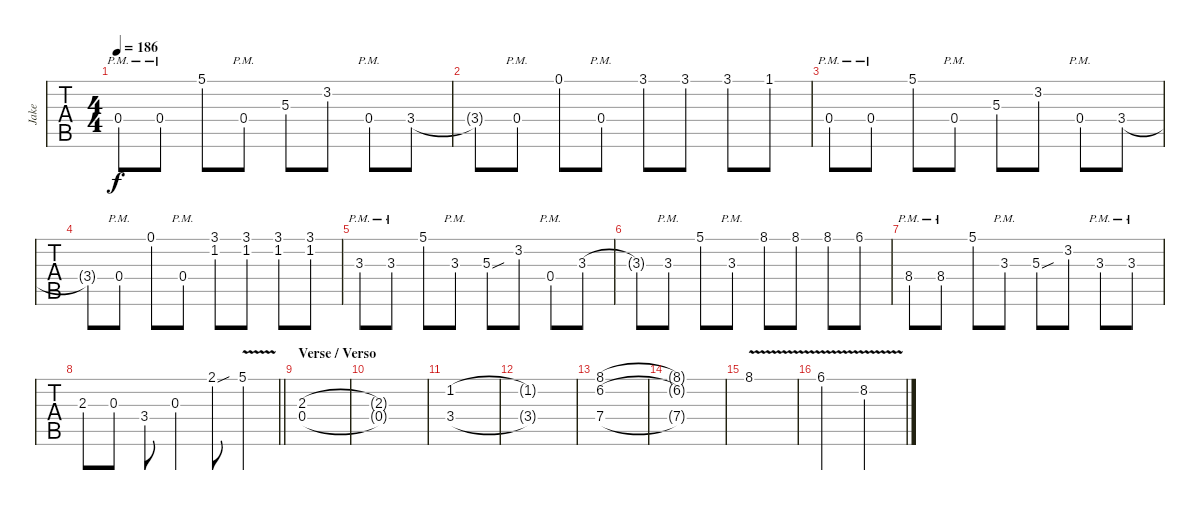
\track ("Jake" "Jake") {instrument electricguitarjazz}
\staff {tabs}
\tuning (Eb4 Bb3 Gb3 Db3 Ab2 Db2) {hide}
\ts (4 4)
\tempo 186
\clef g2
\ks c
0.4{pm}.8{dy f} 0.4{pm}.8 5.1.8 0.4{pm}.8 5.3.8 3.2.8 0.4{pm}.8 3.4.8 |
3.4{t}.8 0.4{pm}.8 0.1.8 0.4{pm}.8 3.1.8 3.1.8 3.1.8 1.1.8 |
0.4{pm}.8 0.4{pm}.8 5.1.8 0.4{pm}.8 5.3.8 3.2.8 0.4{pm}.8 3.4.8 |
3.4{t}.8 0.4{pm}.8 0.1.8 0.4{pm}.8 (3.1 1.2).8 (3.1 1.2).8 (3.1 1.2).8 (3.1 1.2).8 |
3.3{pm}.8 3.3{pm}.8 5.1.8 3.3{pm}.8 5.3{sou}.8 3.2.8 0.4{pm}.8 3.3.8 |
3.3{t}.8 3.3{pm}.8 5.1.8 3.3{pm}.8 8.1.8 8.1.8 8.1.8 6.1.8 |
8.4{pm}.8 8.4{pm}.8 5.1.8 3.3{pm}.8 5.3{sou}.8 3.2.8 3.3{pm}.8 3.3{pm}.8 |
\barLineRight lightlight
2.3.8 0.3.8 3.4.8 0.3.4 2.1{sou}.8 5.1{v}.4 |
\section ("" "Verse / Verso")
(2.3 0.4).1 |
(2.3{t} 0.4{t}).1 |
(1.2 3.4).1 |
(1.2{t} 3.4{t}).1 |
(8.1 6.2 7.4).1 |
(8.1{t} 6.2{t} 7.4{t}).1 |
8.1{v}.1 |
6.1{v}.2 8.2{v}.2
